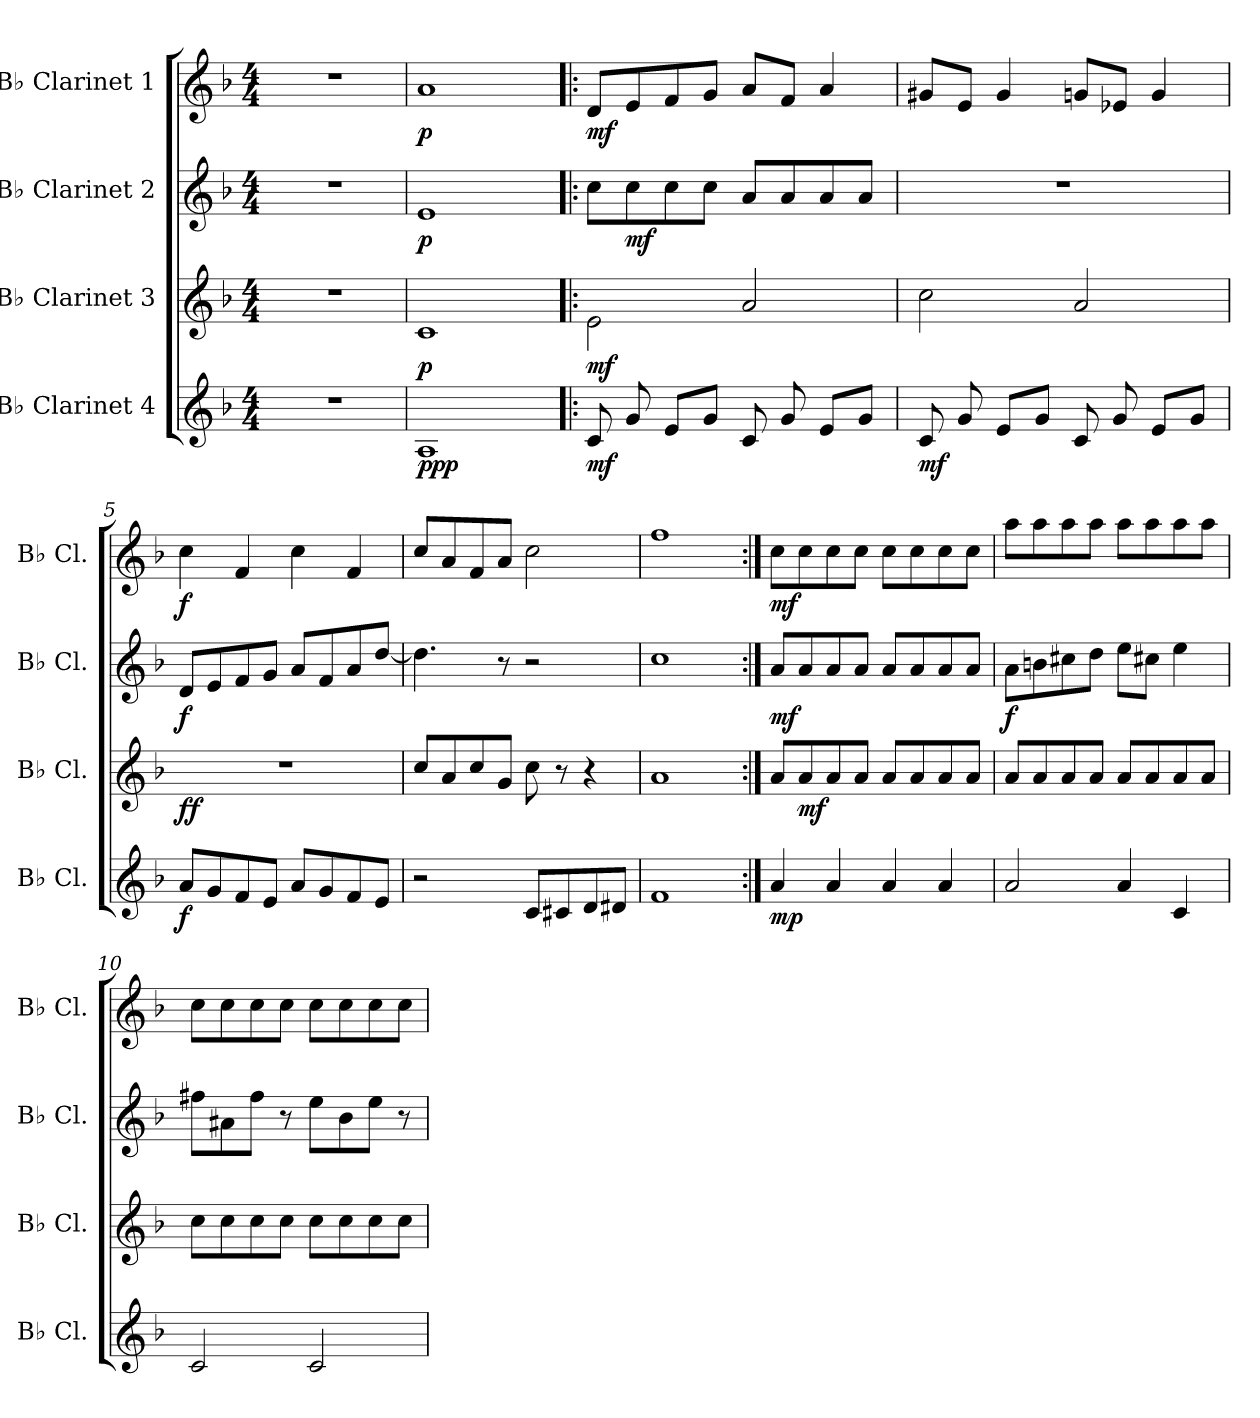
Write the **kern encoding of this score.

**kern	**dynam	**kern	**dynam	**kern	**dynam	**kern	**dynam
*part4	*part4	*part3	*part3	*part2	*part2	*part1	*part1
*staff4	*staff4	*staff3	*staff3	*staff2	*staff2	*staff1	*staff1
*I"B♭ Clarinet 4	*	*I"B♭ Clarinet 3	*	*I"B♭ Clarinet 2	*	*I"B♭ Clarinet 1	*
*I'B♭ Cl.	*	*I'B♭ Cl.	*	*I'B♭ Cl.	*	*I'B♭ Cl.	*
*clefG2	*	*clefG2	*	*clefG2	*	*clefG2	*
*ITrd1c2	*	*ITrd1c2	*	*ITrd1c2	*	*ITrd1c2	*
*k[b-e-a-]	*	*k[b-e-a-]	*	*k[b-e-a-]	*	*k[b-e-a-]	*
*M4/4	*	*M4/4	*	*M4/4	*	*M4/4	*
=1	=1	=1	=1	=1	=1	=1	=1
1r	.	1r	.	1r	.	1r	.
=2	=2	=2	=2	=2	=2	=2	=2
!	!LO:DY:b	!	!	!	!	!	!
!	!LO:DY:n=1:b	!	!	!	!	!	!
!	!LO:DY:n=2:b	!	!LO:DY:b	!	!LO:DY:b	!	!LO:DY:b
1G	p p p	1B-	p	1d	p	1g	p
=3!|:	=3!|:	=3!|:	=3!|:	=3!|:	=3!|:	=3!|:	=3!|:
!	!LO:DY:b	!	!LO:DY:b	!	!	!	!LO:DY:b
8B-/	mf	2d\	mf	8b-\L	.	8c/L	mf
!	!	!	!	!	!LO:DY:b	!	!
8f/	.	.	.	8b-\	mf	8d/	.
8d/L	.	.	.	8b-\	.	8e-/	.
8f/J	.	.	.	8b-\J	.	8f/J	.
8B-/	.	2g/	.	8g/L	.	8g/L	.
8f/	.	.	.	8g/	.	8e-/J	.
8d/L	.	.	.	8g/	.	4g/	.
8f/J	.	.	.	8g/J	.	.	.
=4	=4	=4	=4	=4	=4	=4	=4
!	!LO:DY:b	!	!	!	!	!	!
8B-/	mf	2b-\	.	1r	.	8f#X/L	.
8f/	.	.	.	.	.	8d/J	.
8d/L	.	.	.	.	.	4f#/	.
8f/J	.	.	.	.	.	.	.
8B-/	.	2g/	.	.	.	8fn/L	.
8f/	.	.	.	.	.	8d-X/J	.
8d/L	.	.	.	.	.	4f/	.
8f/J	.	.	.	.	.	.	.
=5	=5	=5	=5	=5	=5	=5	=5
!	!LO:DY:b	!	!LO:DY:b	!	!	!	!
!	!	!	!LO:DY:n=1:b	!	!LO:DY:b	!	!LO:DY:b
8g/L	f	1r	f f	8c/L	f	4b-\	f
8f/	.	.	.	8d/	.	.	.
8e-/	.	.	.	8e-/	.	4e-/	.
8d/J	.	.	.	8f/J	.	.	.
8g/L	.	.	.	8g/L	.	4b-\	.
8f/	.	.	.	8e-/	.	.	.
8e-/	.	.	.	8g/	.	4e-/	.
8d/J	.	.	.	[8cc/J	.	.	.
!!LO:LB:g=z
=6	=6	=6	=6	=6	=6	=6	=6
2r	.	8b-/L	.	4.cc\]	.	8b-/L	.
.	.	8g/	.	.	.	8g/	.
.	.	8b-/	.	.	.	8e-/	.
.	.	8f/J	.	8r	.	8g/J	.
8B-/L	.	8b-\	.	2r	.	2b-\	.
8Bn/	.	8r	.	.	.	.	.
8c/	.	4r	.	.	.	.	.
8c#X/J	.	.	.	.	.	.	.
!!LO:PB:g=z
=7	=7	=7	=7	=7	=7	=7	=7
1e-	.	1g	.	1b-	.	1ee-	.
=8:|!	=8:|!	=8:|!	=8:|!	=8:|!	=8:|!	=8:|!	=8:|!
!	!LO:DY:b	!	!	!	!LO:DY:b	!	!LO:DY:b
4g/	mp	8g/L	.	8g/L	mf	8b-\L	mf
!	!	!	!LO:DY:b	!	!	!	!
.	.	8g/	mf	8g/	.	8b-\	.
4g/	.	8g/	.	8g/	.	8b-\	.
.	.	8g/J	.	8g/J	.	8b-\J	.
4g/	.	8g/L	.	8g/L	.	8b-\L	.
.	.	8g/	.	8g/	.	8b-\	.
4g/	.	8g/	.	8g/	.	8b-\	.
.	.	8g/J	.	8g/J	.	8b-\J	.
=9	=9	=9	=9	=9	=9	=9	=9
!	!	!	!	!	!LO:DY:b	!	!
2g/	.	8g/L	.	8g\L	f	8gg\L	.
.	.	8g/	.	8an\	.	8gg\	.
.	.	8g/	.	8bn\	.	8gg\	.
.	.	8g/J	.	8cc\J	.	8gg\J	.
4g/	.	8g/L	.	8dd\L	.	8gg\L	.
.	.	8g/	.	8bn\J	.	8gg\	.
4B-/	.	8g/	.	4dd\	.	8gg\	.
.	.	8g/J	.	.	.	8gg\J	.
=10	=10	=10	=10	=10	=10	=10	=10
2B-/	.	8b-\L	.	8een\L	.	8b-\L	.
.	.	8b-\	.	8g#X\	.	8b-\	.
.	.	8b-\	.	8ee\J	.	8b-\	.
.	.	8b-\J	.	8r	.	8b-\J	.
2B-/	.	8b-\L	.	8dd\L	.	8b-\L	.
.	.	8b-\	.	8a-\	.	8b-\	.
.	.	8b-\	.	8dd\J	.	8b-\	.
.	.	8b-\J	.	8r	.	8b-\J	.
=	=	=	=	=	=	=	=
*-	*-	*-	*-	*-	*-	*-	*-
